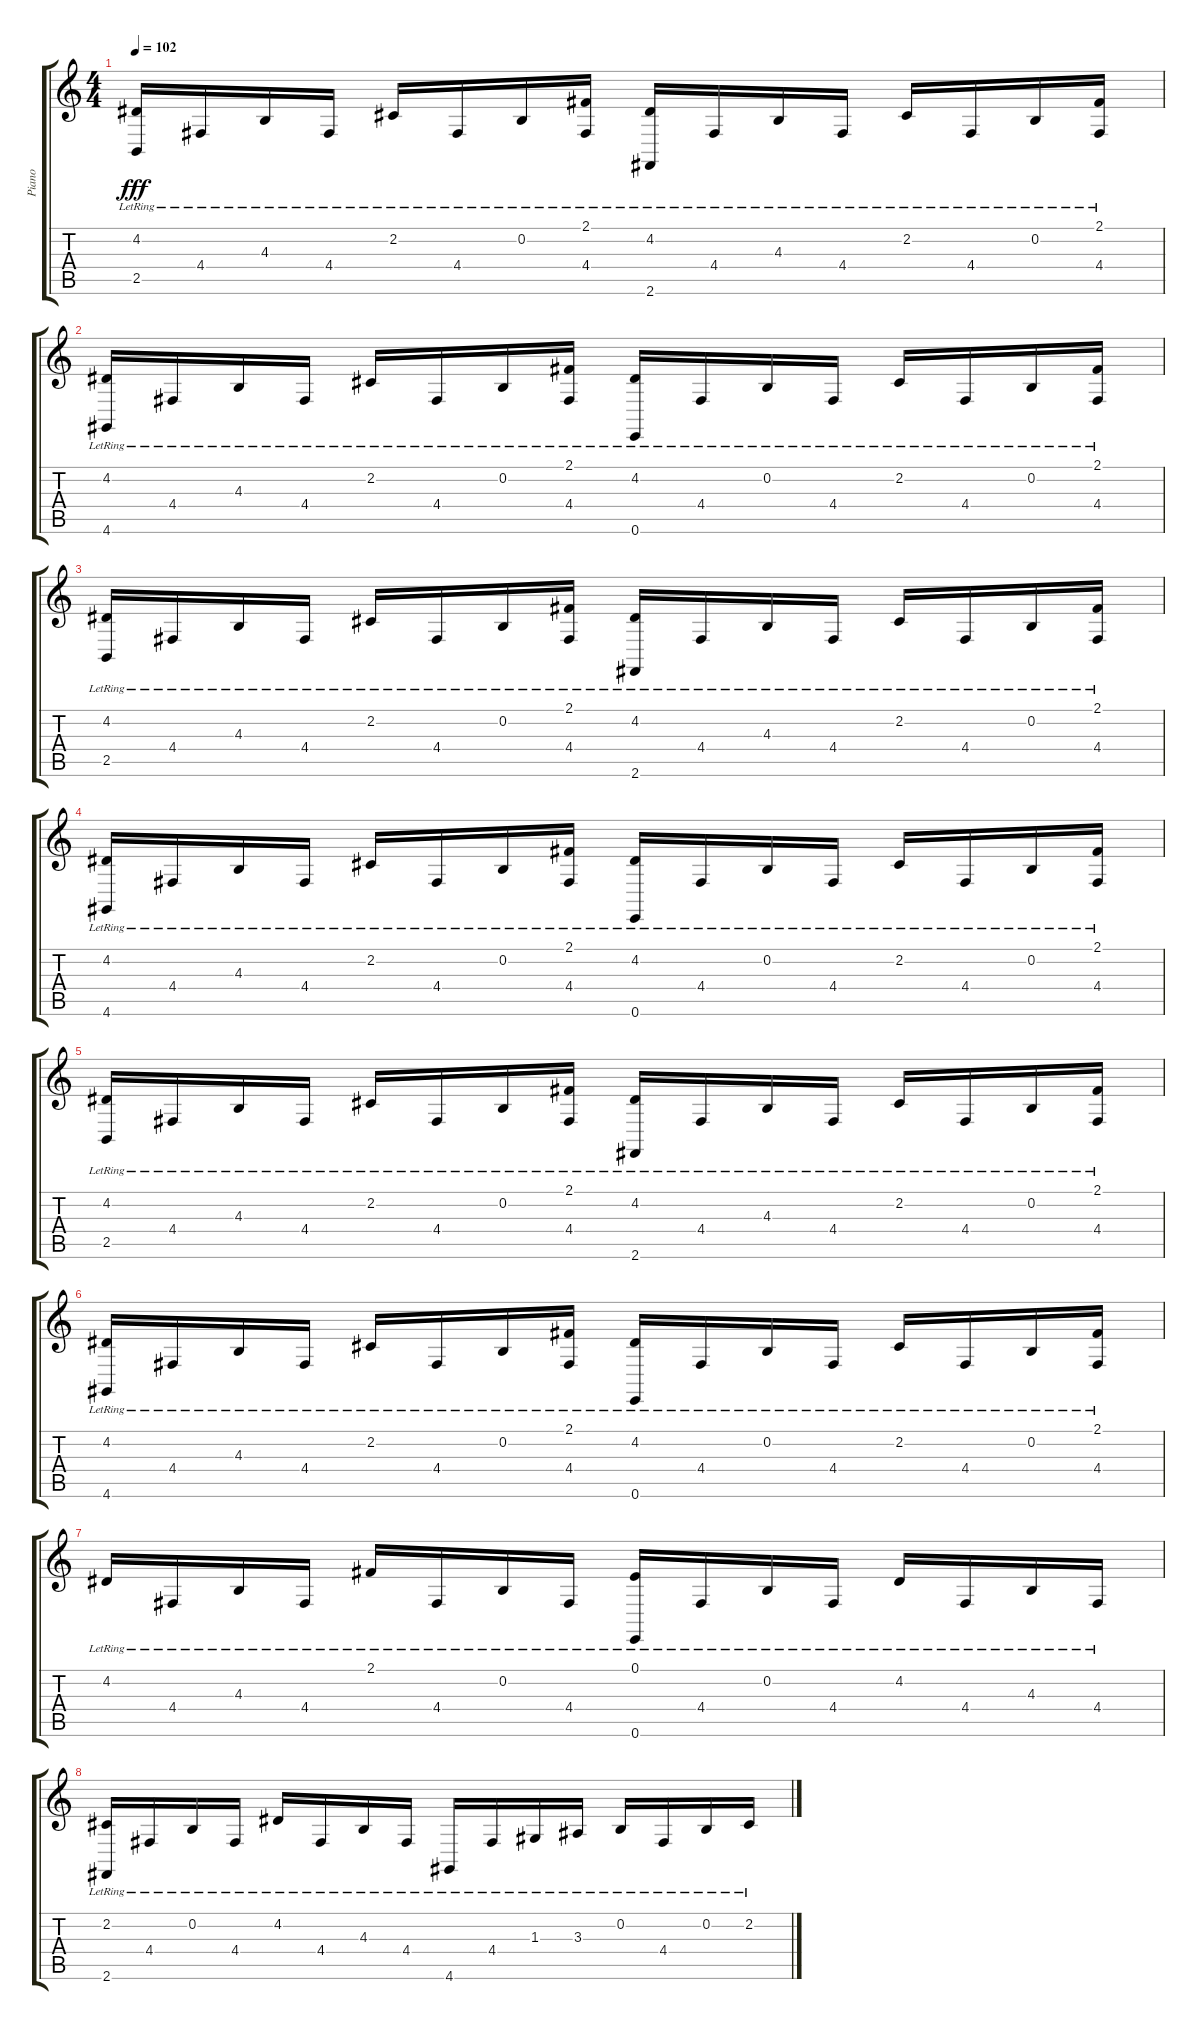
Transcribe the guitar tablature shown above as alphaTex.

\track ("Piano" "Piano") {instrument acousticgrandpiano}
\staff {score tabs}
\tuning (E4 B3 G3 D3 A2 E2) {hide}
\ts (4 4)
\tempo 102
\clef g2
\ks c
(4.2{lr} 2.5{lr}).16{dy fff} 4.4{lr}.16 4.3{lr}.16 4.4{lr}.16 2.2{lr}.16 4.4{lr}.16 0.2{lr}.16 (2.1{lr} 4.4{lr}).16 (4.2{lr} 2.6{lr}).16 4.4{lr}.16 4.3{lr}.16 4.4{lr}.16 2.2{lr}.16 4.4{lr}.16 0.2{lr}.16 (2.1{lr} 4.4{lr}).16 |
(4.2{lr} 4.6{lr}).16 4.4{lr}.16 4.3{lr}.16 4.4{lr}.16 2.2{lr}.16 4.4{lr}.16 0.2{lr}.16 (2.1{lr} 4.4{lr}).16 (4.2{lr} 0.6{lr}).16 4.4{lr}.16 0.2{lr}.16 4.4{lr}.16 2.2{lr}.16 4.4{lr}.16 0.2{lr}.16 (2.1{lr} 4.4{lr}).16 |
(4.2{lr} 2.5{lr}).16 4.4{lr}.16 4.3{lr}.16 4.4{lr}.16 2.2{lr}.16 4.4{lr}.16 0.2{lr}.16 (2.1{lr} 4.4{lr}).16 (4.2{lr} 2.6{lr}).16 4.4{lr}.16 4.3{lr}.16 4.4{lr}.16 2.2{lr}.16 4.4{lr}.16 0.2{lr}.16 (2.1{lr} 4.4{lr}).16 |
(4.2{lr} 4.6{lr}).16 4.4{lr}.16 4.3{lr}.16 4.4{lr}.16 2.2{lr}.16 4.4{lr}.16 0.2{lr}.16 (2.1{lr} 4.4{lr}).16 (4.2{lr} 0.6{lr}).16 4.4{lr}.16 0.2{lr}.16 4.4{lr}.16 2.2{lr}.16 4.4{lr}.16 0.2{lr}.16 (2.1{lr} 4.4{lr}).16 |
(4.2{lr} 2.5{lr}).16 4.4{lr}.16 4.3{lr}.16 4.4{lr}.16 2.2{lr}.16 4.4{lr}.16 0.2{lr}.16 (2.1{lr} 4.4{lr}).16 (4.2{lr} 2.6{lr}).16 4.4{lr}.16 4.3{lr}.16 4.4{lr}.16 2.2{lr}.16 4.4{lr}.16 0.2{lr}.16 (2.1{lr} 4.4{lr}).16 |
(4.2{lr} 4.6{lr}).16 4.4{lr}.16 4.3{lr}.16 4.4{lr}.16 2.2{lr}.16 4.4{lr}.16 0.2{lr}.16 (2.1{lr} 4.4{lr}).16 (4.2{lr} 0.6{lr}).16 4.4{lr}.16 0.2{lr}.16 4.4{lr}.16 2.2{lr}.16 4.4{lr}.16 0.2{lr}.16 (2.1{lr} 4.4{lr}).16 |
4.2{lr}.16 4.4{lr}.16 4.3{lr}.16 4.4{lr}.16 2.1{lr}.16 4.4{lr}.16 0.2{lr}.16 4.4{lr}.16 (0.1{lr} 0.6{lr}).16 4.4{lr}.16 0.2{lr}.16 4.4{lr}.16 4.2{lr}.16 4.4{lr}.16 4.3{lr}.16 4.4{lr}.16 |
(2.2{lr} 2.6{lr}).16 4.4{lr}.16 0.2{lr}.16 4.4{lr}.16 4.2{lr}.16 4.4{lr}.16 4.3{lr}.16 4.4{lr}.16 4.6{lr}.16 4.4{lr}.16 1.3{lr}.16 3.3{lr}.16 0.2{lr}.16 4.4{lr}.16 0.2{lr}.16 2.2{lr}.16
